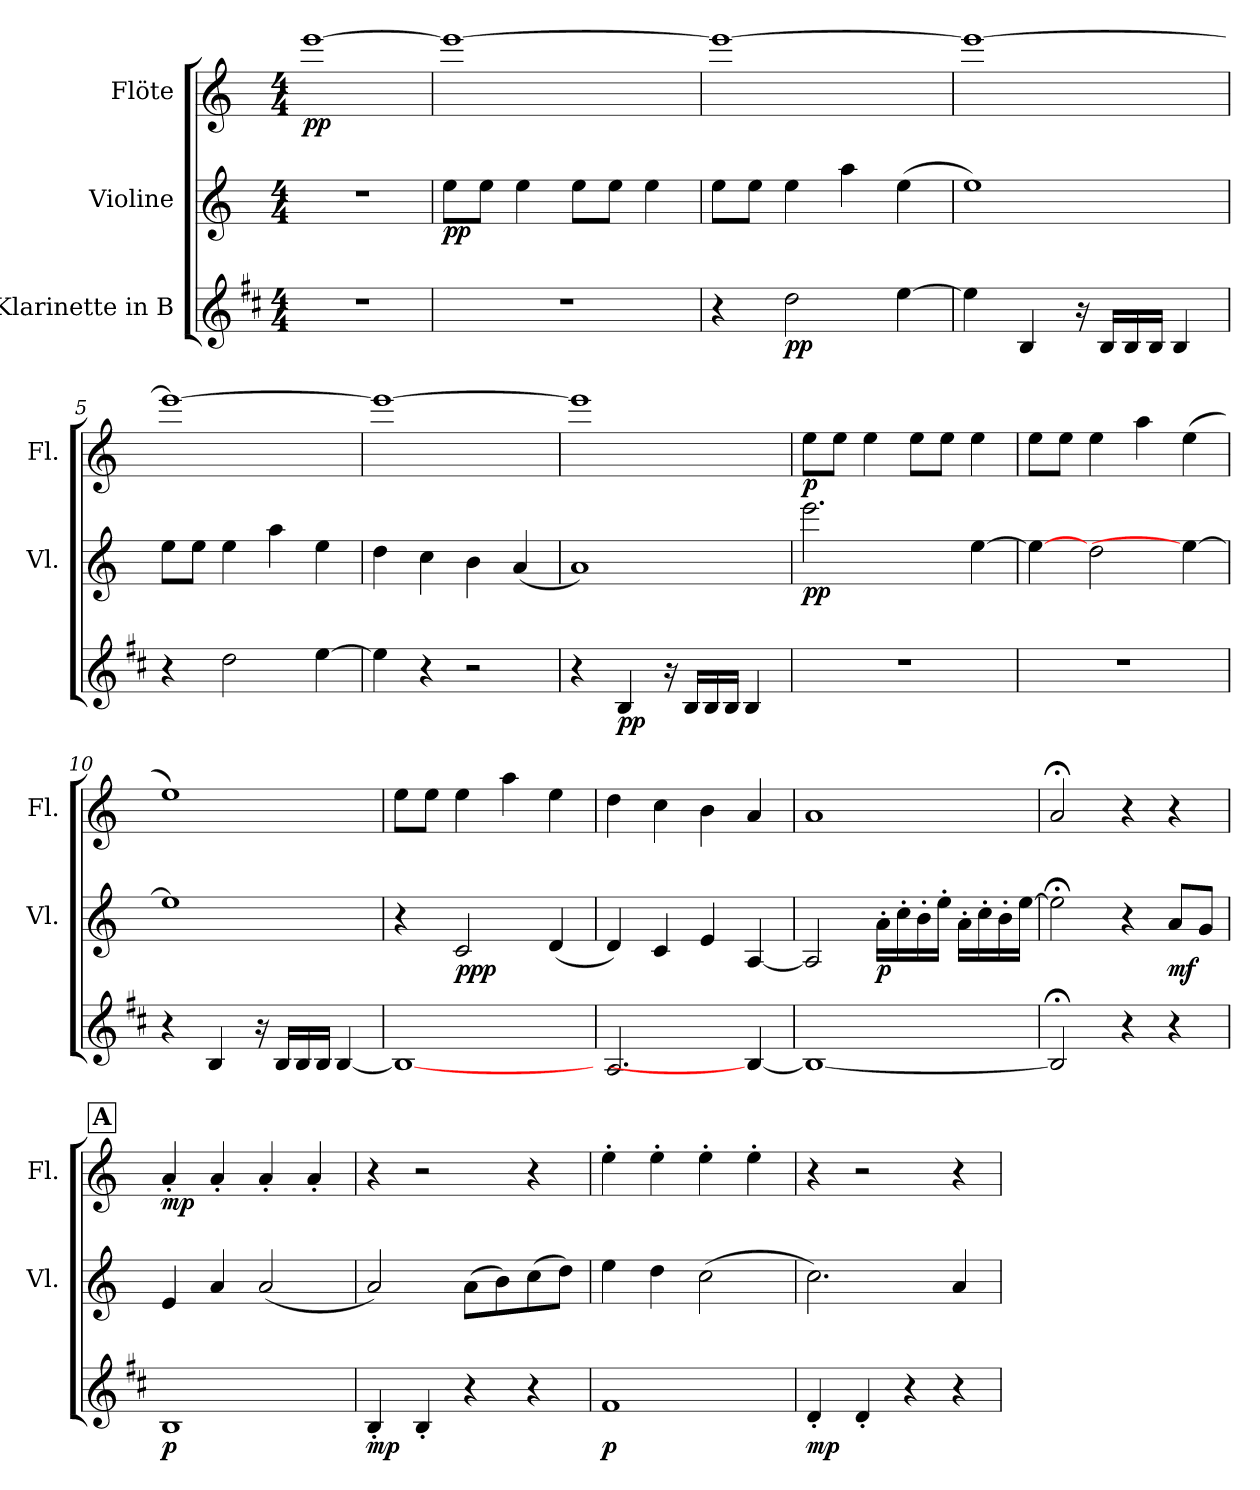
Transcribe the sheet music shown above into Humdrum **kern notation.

**kern	**dynam	**kern	**dynam	**kern	**dynam
*part3	*part3	*part2	*part2	*part1	*part1
*staff3	*staff3	*staff2	*staff2	*staff1	*staff1
*I"Klarinette in B	*	*I"Violine	*	*I"Flöte	*
*	*	*I'Vl.	*	*I'Fl.	*
*clefG2	*	*clefG2	*	*clefG2	*
*ITrd1c2	*	*	*	*	*
*k[]	*	*k[]	*	*k[]	*
*M4/4	*	*M4/4	*	*M4/4	*
*MM60	*	*MM60	*	*MM60	*
=1	=1	=1	=1	=1	=1
!	!	!	!	!	!LO:DY:b
1r	.	1r	.	[1eee	pp
=2	=2	=2	=2	=2	=2
!	!	!	!LO:DY:b	!	!
1r	.	8ee\L	pp	1eee_	.
.	.	8ee\J	.	.	.
.	.	4ee\	.	.	.
.	.	8ee\L	.	.	.
.	.	8ee\J	.	.	.
.	.	4ee\	.	.	.
=3	=3	=3	=3	=3	=3
4r	.	8ee\L	.	1eee_	.
.	.	8ee\J	.	.	.
!	!LO:DY:b	!	!	!	!
2cc\	pp	4ee\	.	.	.
.	.	4aa\	.	.	.
[4dd\	.	(>4ee\	.	.	.
=4	=4	=4	=4	=4	=4
4dd\]	.	1ee)	.	1eee_	.
4A/	.	.	.	.	.
16r	.	.	.	.	.
16A/LL	.	.	.	.	.
16A/	.	.	.	.	.
16A/JJ	.	.	.	.	.
4A/	.	.	.	.	.
=5	=5	=5	=5	=5	=5
4r	.	8ee\L	.	1eee_	.
.	.	8ee\J	.	.	.
2cc\	.	4ee\	.	.	.
.	.	4aa\	.	.	.
[4dd\	.	4ee\	.	.	.
=6	=6	=6	=6	=6	=6
4dd\]	.	4dd\	.	1eee_	.
4r	.	4cc\	.	.	.
2r	.	4b\	.	.	.
.	.	(<4a/	.	.	.
!!LO:LB:g=z
=7	=7	=7	=7	=7	=7
4r	.	1a)	.	1eee]	.
!	!LO:DY:b	!	!	!	!
4A/	pp	.	.	.	.
16r	.	.	.	.	.
16A/LL	.	.	.	.	.
16A/	.	.	.	.	.
16A/JJ	.	.	.	.	.
4A/	.	.	.	.	.
=8	=8	=8	=8	=8	=8
!	!	!	!LO:DY:b	!	!LO:DY:b
1r	.	2.eee\	pp	8ee\L	p
.	.	.	.	8ee\J	.
.	.	.	.	4ee\	.
.	.	.	.	8ee\L	.
.	.	.	.	8ee\J	.
.	.	[4ee\	.	4ee\	.
=9	=9	=9	=9	=9	=9
1r	.	4ee\_	.	8ee\L	.
.	.	.	.	8ee\J	.
.	.	2dd\	.	4ee\	.
.	.	.	.	4aa\	.
.	.	4ee\_	.	(>4ee\	.
=10	=10	=10	=10	=10	=10
4r	.	1ee]	.	1ee)	.
4A/	.	.	.	.	.
16r	.	.	.	.	.
16A/LL	.	.	.	.	.
16A/	.	.	.	.	.
16A/JJ	.	.	.	.	.
[4A/	.	.	.	.	.
=11	=11	=11	=11	=11	=11
1A_	.	4r	.	8ee\L	.
.	.	.	.	8ee\J	.
!	!	!	!LO:DY:b	!	!
.	.	2c/	ppp	4ee\	.
.	.	.	.	4aa\	.
.	.	(<4d/	.	4ee\	.
=12	=12	=12	=12	=12	=12
2.G/	.	4d/)	.	4dd\	.
.	.	4c/	.	4cc\	.
.	.	4e/	.	4b\	.
4A/_	.	[4A/	.	4a/	.
!!LO:LB:g=z
=13	=13	=13	=13	=13	=13
1A_	.	2A/]	.	1a	.
!	!	!	!LO:DY:b	!	!
.	.	16a'\LL	p	.	.
.	.	16cc'\	.	.	.
.	.	16b'\	.	.	.
.	.	16ee'\JJ	.	.	.
.	.	16a'\LL	.	.	.
.	.	16cc'\	.	.	.
.	.	16b'\	.	.	.
.	.	[16ee\JJ	.	.	.
=14	=14	=14	=14	=14	=14
2A;</]	.	2ee;<\]	.	2a;</	.
4r	.	4r	.	4r	.
!	!	!	!LO:DY:b	!	!
4r	.	8a/L	mf	4r	.
.	.	8g/J	.	.	.
!!LO:REH:place=s1:a:B:fs=14:t=A
=15	=15	=15	=15	=15	=15
!	!LO:DY:b	!	!	!	!LO:DY:b
1A	p	4e/	.	4a'/	mp
.	.	4a/	.	4a'/	.
.	.	(<2a/	.	4a'/	.
.	.	.	.	4a'/	.
=16	=16	=16	=16	=16	=16
!	!LO:DY:b	!	!	!	!
4A'/	mp	2a/)	.	4r	.
4A'/	.	.	.	2r	.
4r	.	(>8a\L	.	.	.
.	.	8b\)	.	.	.
4r	.	(>8cc\	.	4r	.
.	.	8dd\J)	.	.	.
=17	=17	=17	=17	=17	=17
!	!LO:DY:b	!	!	!	!
1e	p	4ee\	.	4ee'\	.
.	.	4dd\	.	4ee'\	.
.	.	(>2cc\	.	4ee'\	.
.	.	.	.	4ee'\	.
=18	=18	=18	=18	=18	=18
!	!LO:DY:b	!	!	!	!
4c'/	mp	2.cc\)	.	4r	.
4c'/	.	.	.	2r	.
4r	.	.	.	.	.
4r	.	4a/	.	4r	.
=	=	=	=	=	=
*-	*-	*-	*-	*-	*-
